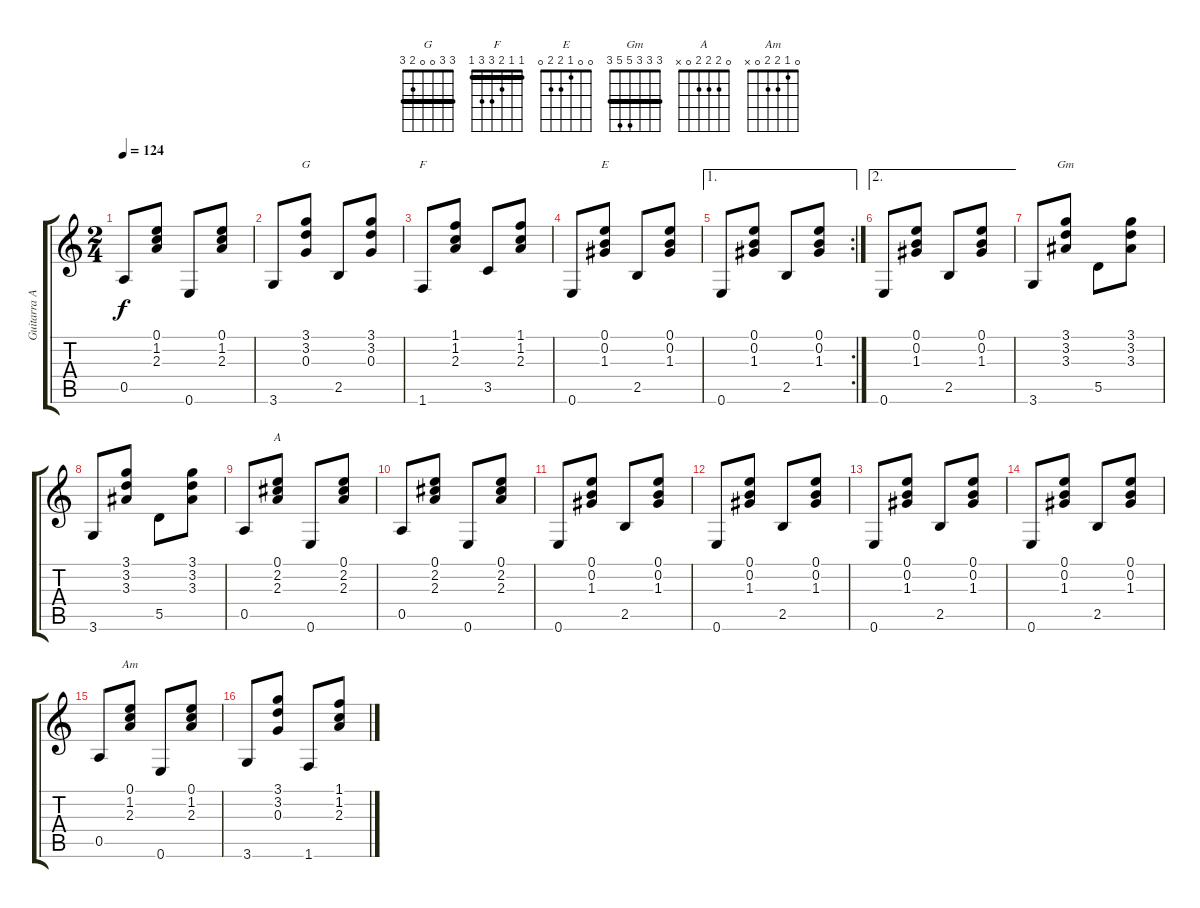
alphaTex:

\track ("Guitarra Acompañante" "Guitarra A") {instrument acousticguitarnylon}
\staff {score tabs}
\tuning (E4 B3 G3 D3 A2 E2) {hide}
\chord ("G" 3 3 0 0 2 3) {barre 3}
\chord ("F" 1 1 2 3 3 1) {barre 1}
\chord ("E" 0 0 1 2 2 0)
\chord ("Gm" 3 3 3 5 5 3) {barre 3}
\chord ("A" 0 2 2 2 0 x)
\chord ("Am" 0 1 2 2 0 x)
\ts (2 4)
\tempo 124
\clef g2
\ks c
0.5.8{dy f} (0.1 1.2 2.3).8 0.6.8 (0.1 1.2 2.3).8 |
3.6.8 (3.1 3.2 0.3).8{ch "G"} 2.5.8 (3.1 3.2 0.3).8 |
1.6.8{ch "F"} (1.1 1.2 2.3).8 3.5.8 (1.1 1.2 2.3).8 |
0.6.8 (0.1 0.2 1.3).8{ch "E"} 2.5.8 (0.1 0.2 1.3).8 |
\ae 1
\rc 2
0.6.8 (0.1 0.2 1.3).8 2.5.8 (0.1 0.2 1.3).8 |
\ae 2
0.6.8 (0.1 0.2 1.3).8 2.5.8 (0.1 0.2 1.3).8 |
3.6.8 (3.1 3.2 3.3).8{ch "Gm"} 5.5.8 (3.1 3.2 3.3).8 |
3.6.8 (3.1 3.2 3.3).8 5.5.8 (3.1 3.2 3.3).8 |
0.5.8 (0.1 2.2 2.3).8{ch "A"} 0.6.8 (0.1 2.2 2.3).8 |
0.5.8 (0.1 2.2 2.3).8 0.6.8 (0.1 2.2 2.3).8 |
0.6.8 (0.1 0.2 1.3).8 2.5.8 (0.1 0.2 1.3).8 |
0.6.8 (0.1 0.2 1.3).8 2.5.8 (0.1 0.2 1.3).8 |
0.6.8 (0.1 0.2 1.3).8 2.5.8 (0.1 0.2 1.3).8 |
0.6.8 (0.1 0.2 1.3).8 2.5.8 (0.1 0.2 1.3).8 |
0.5.8 (0.1 1.2 2.3).8{ch "Am"} 0.6.8 (0.1 1.2 2.3).8 |
3.6.8 (3.1 3.2 0.3).8 1.6.8 (1.1 1.2 2.3).8
